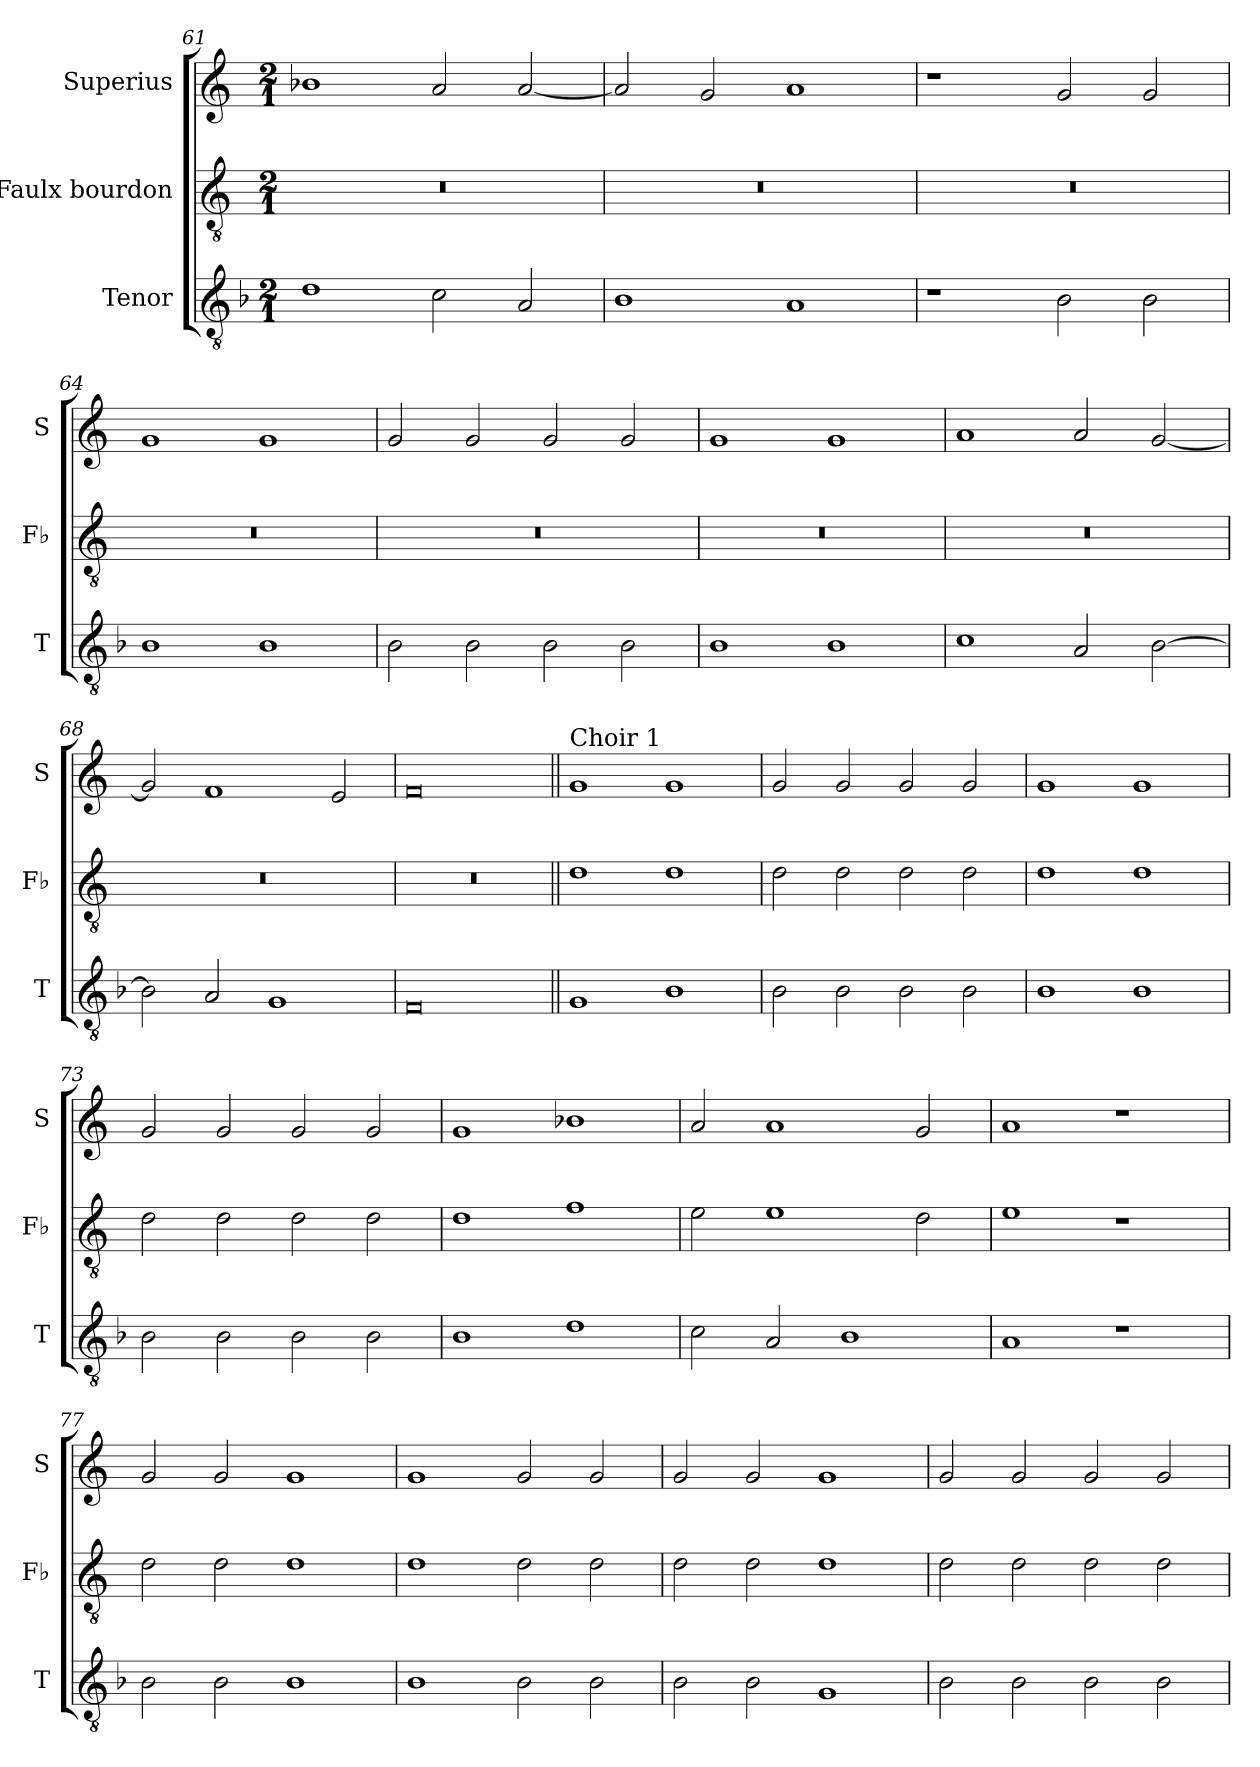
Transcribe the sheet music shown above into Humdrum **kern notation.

**kern	**kern	**kern
*part3	*part2	*part1
*staff3	*staff2	*staff1
*I"Tenor	*I"Faulx bourdon	*I"Superius
*I'T	*I'Fb	*I'S
*clefGv2	*clefGv2	*clefG2
*k[b-]	*k[]	*k[]
*M2/1	*M2/1	*M2/1
=61	=61	=61
1d	0r	1b-X
2c\	.	2a/
2A/	.	[2a/
=62	=62	=62
1B-	0r	2a/]
.	.	2g/
1A	.	1a
=63	=63	=63
1r	0r	1r
2B-\	.	2g/
2B-\	.	2g/
=64	=64	=64
1B-	0r	1g
1B-	.	1g
=65	=65	=65
2B-\	0r	2g/
2B-\	.	2g/
2B-\	.	2g/
2B-\	.	2g/
=66	=66	=66
1B-	0r	1g
1B-	.	1g
=67	=67	=67
1c	0r	1a
2A/	.	2a/
[2B-\	.	[2g/
=68	=68	=68
2B-\]	0r	2g/]
2A/	.	1f
1G	.	.
.	.	2e/
=69	=69	=69
0F	0r	0f
=70||	=70||	=70||
!	!	!LO:TX:a:t=Choir 1
1G	1d	1g
1B-	1d	1g
=71	=71	=71
2B-\	2d\	2g/
2B-\	2d\	2g/
2B-\	2d\	2g/
2B-\	2d\	2g/
=72	=72	=72
1B-	1d	1g
1B-	1d	1g
=73	=73	=73
2B-\	2d\	2g/
2B-\	2d\	2g/
2B-\	2d\	2g/
2B-\	2d\	2g/
=74	=74	=74
1B-	1d	1g
1d	1f	1b-X
=75	=75	=75
2c\	2e\	2a/
2A/	1e	1a
1B-	.	.
.	2d\	2g/
=76	=76	=76
1A	1e	1a
1r	1r	1r
=77	=77	=77
2B-\	2d\	2g/
2B-\	2d\	2g/
1B-	1d	1g
=78	=78	=78
1B-	1d	1g
2B-\	2d\	2g/
2B-\	2d\	2g/
=79	=79	=79
2B-\	2d\	2g/
2B-\	2d\	2g/
1G	1d	1g
=80	=80	=80
2B-\	2d\	2g/
2B-\	2d\	2g/
2B-\	2d\	2g/
2B-\	2d\	2g/
=	=	=
*-	*-	*-
